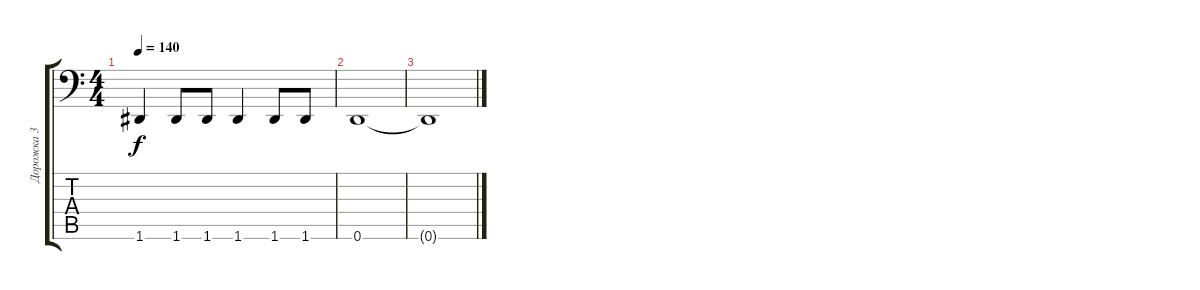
\track ("Дорожка 3" "Дорожка 3") {instrument electricbassfinger}
\staff {score tabs}
\tuning (D3 A2 F2 C2 G1 D1) {hide}
\ts (4 4)
\tempo 140
\clef f4
\ks c
1.6.4{dy f} 1.6.8 1.6.8 1.6.4 1.6.8 1.6.8 |
0.6.1 |
0.6{t}.1
